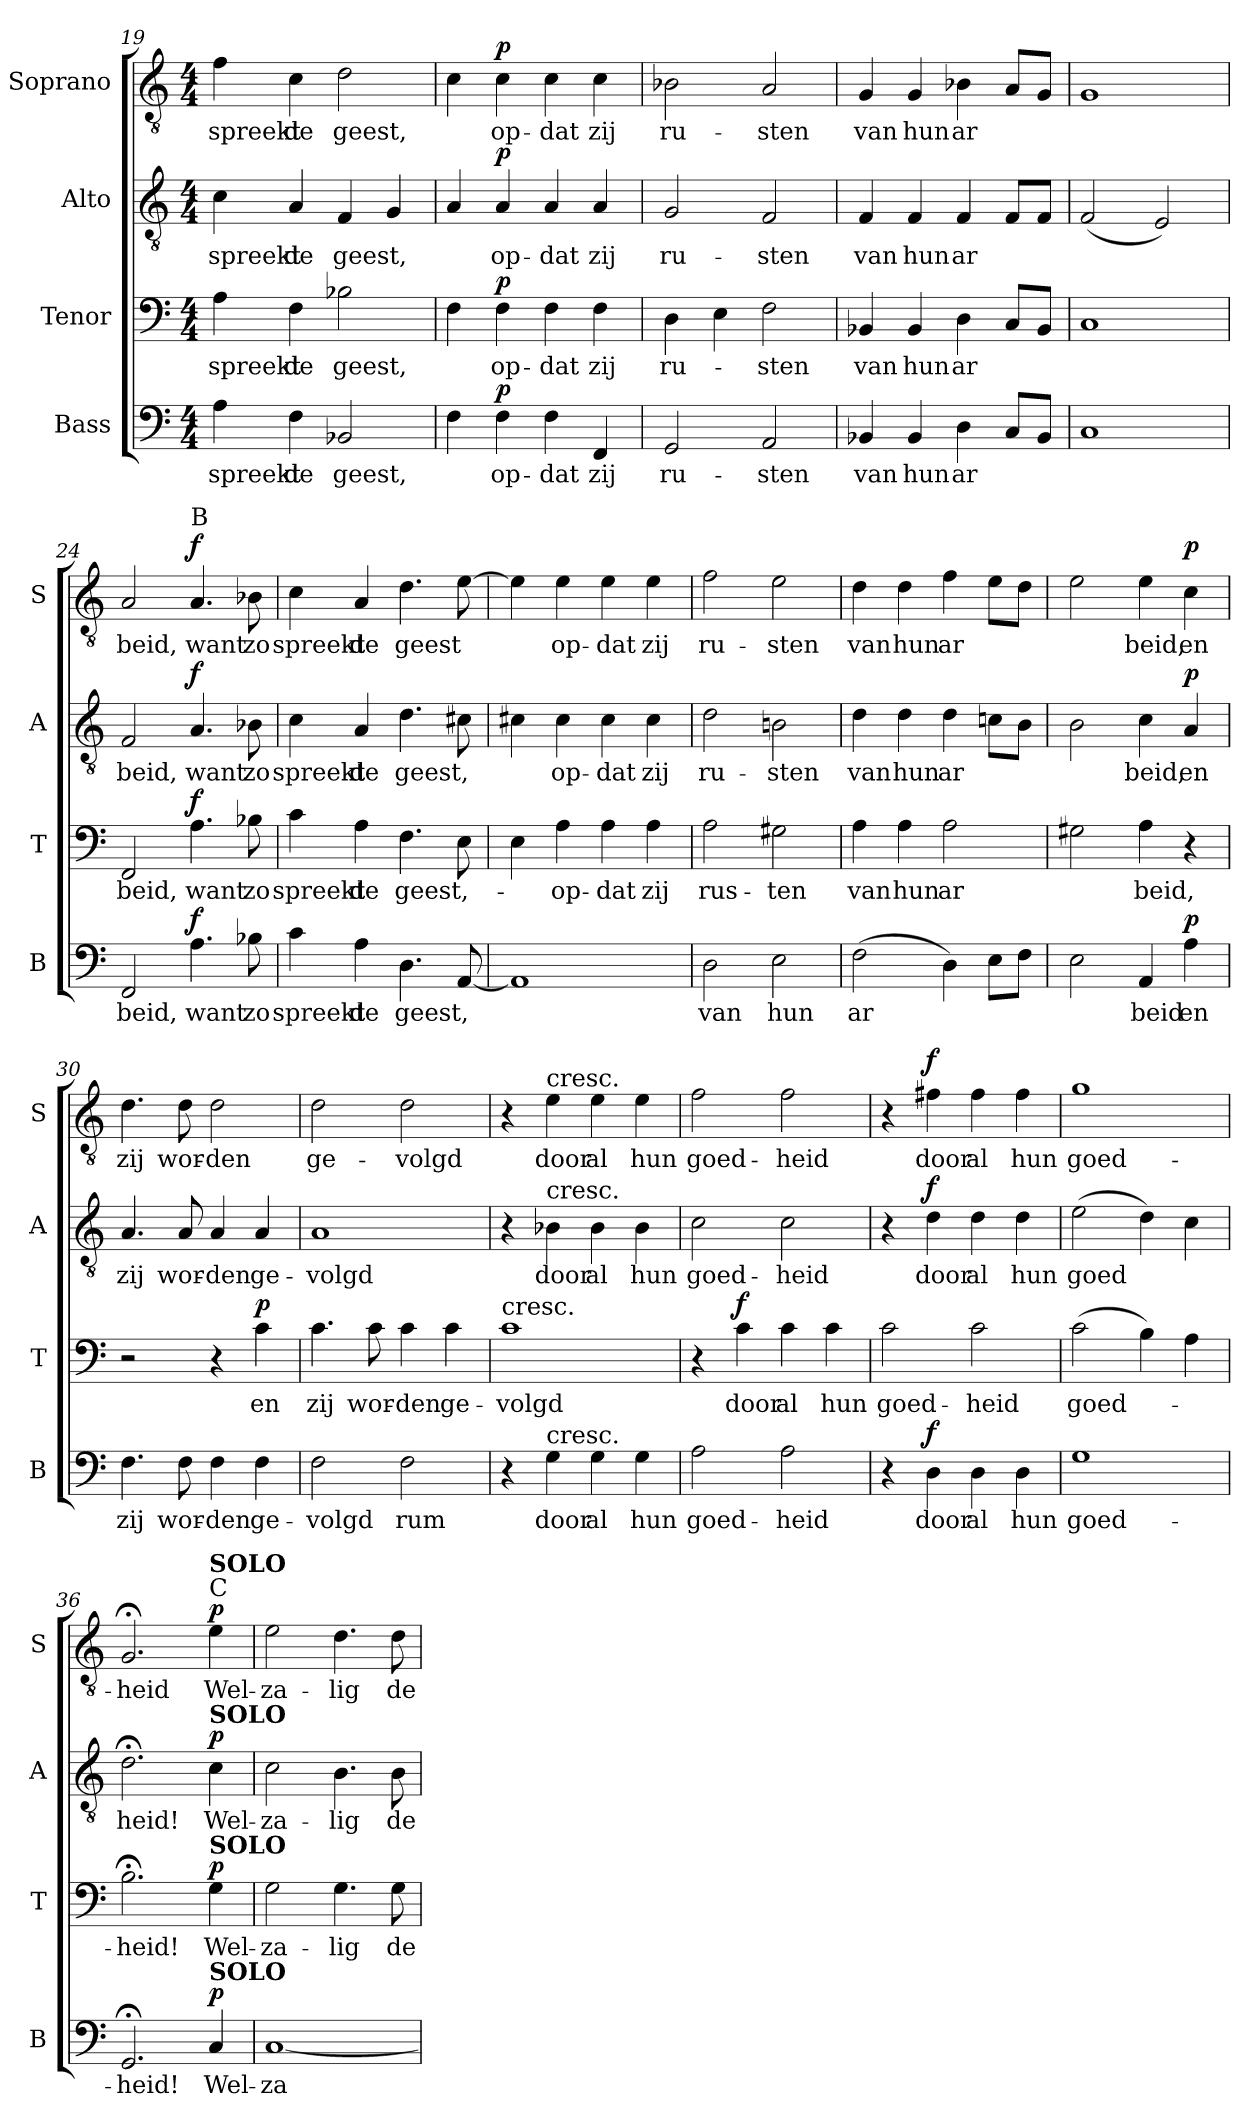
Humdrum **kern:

**kern	**text	**dynam	**kern	**text	**dynam	**kern	**text	**dynam	**kern	**text	**dynam
*part4	*part4	*part4	*part3	*part3	*part3	*part2	*part2	*part2	*part1	*part1	*part1
*staff4	*staff4	*staff4	*staff3	*staff3	*staff3	*staff2	*staff2	*staff2	*staff1	*staff1	*staff1
*I"Bass	*	*	*I"Tenor	*	*	*I"Alto	*	*	*I"Soprano	*	*
*I'B	*	*	*I'T	*	*	*I'A	*	*	*I'S	*	*
!!LO:LB:g=z
*clefF4	*	*	*clefF4	*	*	*clefGv2	*	*	*clefGv2	*	*
*k[]	*	*	*k[]	*	*	*k[]	*	*	*k[]	*	*
*M4/4	*	*	*M4/4	*	*	*M4/4	*	*	*M4/4	*	*
=19	=19	=19	=19	=19	=19	=19	=19	=19	=19	=19	=19
4A\	spreekt	.	4A\	spreekt	.	4c\	spreekt	.	4f\	spreekt	.
4F\	de	.	4F\	de	.	4A/	de	.	4c\	de	.
2BB-X/	-geest,	.	2B-X\	-geest,	.	4F/	-geest,	.	2d\	-geest,	.
.	.	.	.	.	.	4G/	.	.	.	.	.
=20	=20	=20	=20	=20	=20	=20	=20	=20	=20	=20	=20
4F\	.	.	4F\	.	.	4A/	.	.	4c\	.	.
!	!	!LO:DY:a	!	!	!LO:DY:a	!	!	!LO:DY:a	!	!	!LO:DY:a
4F\	op-	p	4F\	op-	p	4A/	op-	p	4c\	op-	p
4F\	-dat	.	4F\	-dat	.	4A/	-dat	.	4c\	-dat	.
4FF/	zij	.	4F\	zij	.	4A/	zij	.	4c\	zij	.
=21	=21	=21	=21	=21	=21	=21	=21	=21	=21	=21	=21
2GG/	ru-	.	4D\	ru-	.	2G/	ru-	.	2B-X\	ru-	.
.	.	.	4E\	.	.	.	.	.	.	.	.
2AA/	-sten	.	2F\	-sten	.	2F/	-sten	.	2A/	-sten	.
=22	=22	=22	=22	=22	=22	=22	=22	=22	=22	=22	=22
4BB-X/	van	.	4BB-X/	van	.	4F/	van	.	4G/	van	.
4BB-/	hun	.	4BB-/	hun	.	4F/	hun	.	4G/	hun	.
4D\	-ar	.	4D\	-ar	.	4F/	-ar	.	4B-X\	-ar	.
8C/L	.	.	8C/L	.	.	8F/L	.	.	8A/L	.	.
8BB-/J	.	.	8BB-/J	.	.	8F/J	.	.	8G/J	.	.
=23	=23	=23	=23	=23	=23	=23	=23	=23	=23	=23	=23
1C	.	.	1C	.	.	(2F/	.	.	1G	.	.
.	.	.	.	.	.	2E/)	.	.	.	.	.
=24	=24	=24	=24	=24	=24	=24	=24	=24	=24	=24	=24
2FF/	beid,	.	2FF/	beid,	.	2F/	beid,	.	2A/	beid,	.
!	!	!	!	!	!	!	!	!	!LO:TX:a:t=B	!	!
!	!	!LO:DY:a	!	!	!LO:DY:a	!	!	!LO:DY:a	!	!	!LO:DY:a
4.A\	want	f	4.A\	want	f	4.A/	want	f	4.A/	want	f
8B-X\	zo	.	8B-X\	zo	.	8B-X\	zo	.	8B-X\	zo	.
=25	=25	=25	=25	=25	=25	=25	=25	=25	=25	=25	=25
4c\	spreekt	.	4c\	spreekt	.	4c\	spreekt	.	4c\	spreekt	.
4A\	de	.	4A\	de	.	4A/	de	.	4A/	de	.
4.D\	-geest,	.	4.F\	geest,-	.	4.d\	-geest,	.	4.d\	-geest	.
[8AA/	.	.	8E\	.	.	8c#X\	.	.	[8e\	.	.
=26	=26	=26	=26	=26	=26	=26	=26	=26	=26	=26	=26
1AA]	.	.	4E\	.	.	4c#X\	.	.	4e\]	.	.
.	.	.	4A\	-op-	.	4c#\	op-	.	4e\	op-	.
.	.	.	4A\	-dat	.	4c#\	-dat	.	4e\	-dat	.
.	.	.	4A\	zij	.	4c#\	zij	.	4e\	zij	.
=27	=27	=27	=27	=27	=27	=27	=27	=27	=27	=27	=27
2D\	van	.	2A\	rus-	.	2d\	ru-	.	2f\	ru-	.
2E\	hun	.	2G#X\	-ten	.	2Bn\	-sten	.	2e\	-sten	.
!!LO:PB:g=z
=28	=28	=28	=28	=28	=28	=28	=28	=28	=28	=28	=28
(2F\	-ar	.	4A\	van	.	4d\	van	.	4d\	van	.
.	.	.	4A\	hun	.	4d\	hun	.	4d\	hun	.
4D\)	.	.	2A\	-ar	.	4d\	-ar	.	4f\	-ar	.
8E\L	.	.	.	.	.	8cn\L	.	.	8e\L	.	.
8F\J	.	.	.	.	.	8B\J	.	.	8d\J	.	.
=29	=29	=29	=29	=29	=29	=29	=29	=29	=29	=29	=29
2E\	.	.	2G#X\	.	.	2B\	.	.	2e\	.	.
4AA/	beid	.	4A\	beid,	.	4c\	beid,	.	4e\	beid,	.
!	!	!LO:DY:a	!	!	!	!	!	!LO:DY:a	!	!	!LO:DY:a
4A\	en	p	4r	.	.	4A/	en	p	4c\	en	p
=30	=30	=30	=30	=30	=30	=30	=30	=30	=30	=30	=30
4.F\	zij	.	2r	.	.	4.A/	zij	.	4.d\	zij	.
8F\	wor-	.	.	.	.	8A/	wor-	.	8d\	wor-	.
4F\	-den	.	4r	.	.	4A/	-den	.	2d\	-den	.
!	!	!	!	!	!LO:DY:a	!	!	!	!	!	!
4F\	ge-	.	4c\	en	p	4A/	ge-	.	.	.	.
=31	=31	=31	=31	=31	=31	=31	=31	=31	=31	=31	=31
2F\	-volgd	.	4.c\	zij	.	1A	-volgd	.	2d\	ge-	.
.	.	.	8c\	wor-	.	.	.	.	.	.	.
2F\	rum	.	4c\	-den	.	.	.	.	2d\	-volgd	.
.	.	.	4c\	ge-	.	.	.	.	.	.	.
=32	=32	=32	=32	=32	=32	=32	=32	=32	=32	=32	=32
!	!	!	!LO:TX:a:t=cresc.	!	!	!	!	!	!	!	!
4r	.	.	1c	-volgd	.	4r	.	.	4r	.	.
!	!	!	!	!	!	!	!	!	!LO:TX:a:t=cresc.	!	!
!	!	!	!	!	!	!LO:TX:a:t=cresc.	!	!	!	!	!
!LO:TX:a:t=cresc.	!	!	!	!	!	!	!	!	!	!	!
4G\	door	.	.	.	.	4B-X\	door	.	4e\	door	.
4G\	al	.	.	.	.	4B-\	al	.	4e\	al	.
4G\	hun	.	.	.	.	4B-\	hun	.	4e\	hun	.
=33	=33	=33	=33	=33	=33	=33	=33	=33	=33	=33	=33
2A\	goed-	.	4r	.	.	2c\	goed-	.	2f\	goed-	.
!	!	!	!	!	!LO:DY:a	!	!	!	!	!	!
.	.	.	4c\	door	f	.	.	.	.	.	.
2A\	-heid	.	4c\	al	.	2c\	-heid	.	2f\	-heid	.
.	.	.	4c\	hun	.	.	.	.	.	.	.
=34	=34	=34	=34	=34	=34	=34	=34	=34	=34	=34	=34
4r	.	.	2c\	goed-	.	4r	.	.	4r	.	.
!	!	!LO:DY:a	!	!	!	!	!	!LO:DY:a	!	!	!LO:DY:a
4D\	door	f	.	.	.	4d\	door	f	4f#X\	door	f
4D\	al	.	2c\	-heid	.	4d\	al	.	4f#\	al	.
4D\	hun	.	.	.	.	4d\	hun	.	4f#\	hun	.
=35	=35	=35	=35	=35	=35	=35	=35	=35	=35	=35	=35
1G	goed-	.	(2c\	goed-	.	(2e\	-goed	.	1g	goed-	.
.	.	.	4B\)	.	.	4d\)	.	.	.	.	.
.	.	.	4A\	.	.	4c\	.	.	.	.	.
!!LO:LB:g=z
=36	=36	=36	=36	=36	=36	=36	=36	=36	=36	=36	=36
2.GG;</	-heid!	.	2.B;<\	-heid!	.	2.d;<\	heid!	.	2.G;</	-heid	.
!	!	!	!	!	!	!	!	!	!LO:TX:a:t=C	!	!
!	!	!	!	!	!	!	!	!	!LO:TX:a:B:t=SOLO	!	!
!	!	!	!	!	!	!LO:TX:a:B:t=SOLO	!	!	!	!	!
!	!	!	!LO:TX:a:B:t=SOLO	!	!	!	!	!	!	!	!
!LO:TX:a:B:t=SOLO	!	!	!	!	!	!	!	!	!	!	!
!	!	!LO:DY:a	!	!	!LO:DY:a	!	!	!LO:DY:a	!	!	!LO:DY:a
4C/	Wel-	p	4G\	Wel-	p	4c\	Wel-	p	4e\	Wel-	p
=37	=37	=37	=37	=37	=37	=37	=37	=37	=37	=37	=37
[1C	-za-	.	2G\	-za-	.	2c\	-za-	.	2e\	-za-	.
.	.	.	4.G\	-lig	.	4.B\	-lig	.	4.d\	-lig	.
.	.	.	8G\	de	.	8B\	de	.	8d\	de	.
=	=	=	=	=	=	=	=	=	=	=	=
*-	*-	*-	*-	*-	*-	*-	*-	*-	*-	*-	*-
